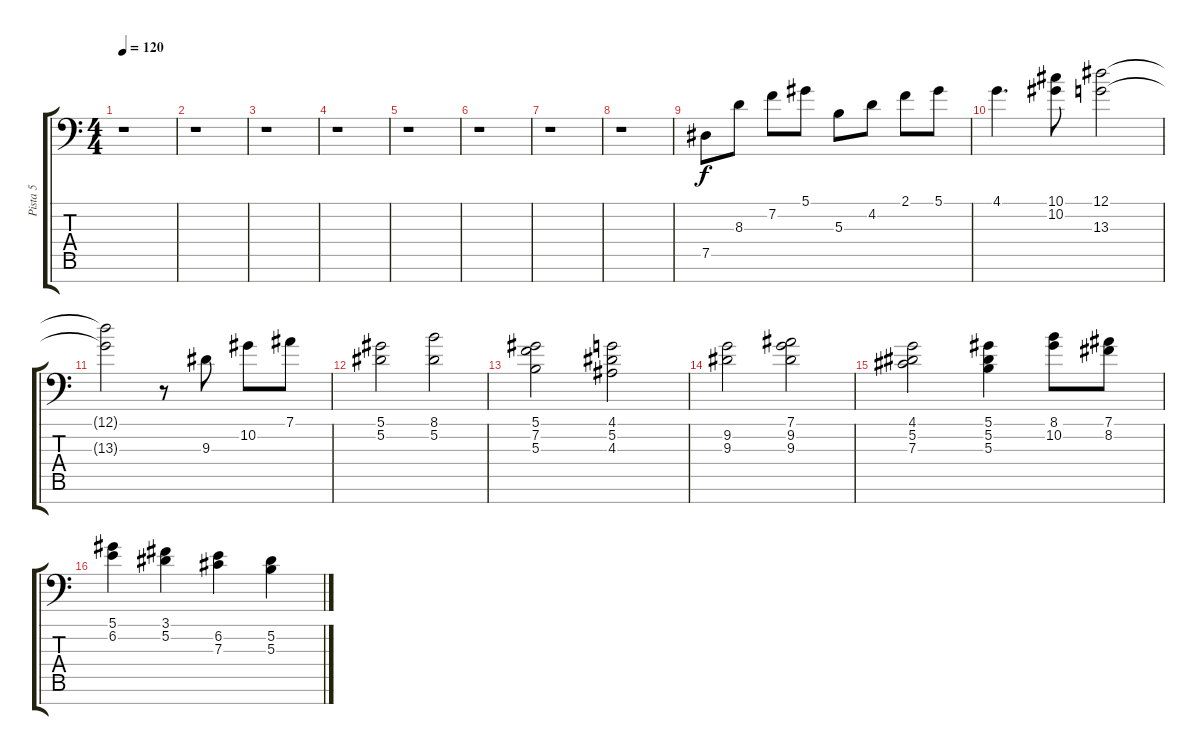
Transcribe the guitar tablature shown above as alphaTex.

\track ("Pista 5" "Pista 5") {instrument synthstrings1}
\staff {score tabs}
\tuning (Eb4 Bb3 Gb3 Db3 Ab2 Eb2 Bb1) {hide}
\ts (4 4)
\tempo 120
\clef f4
\ks c
r.1{dy f} |
r.1 |
r.1 |
r.1 |
r.1 |
r.1 |
r.1 |
r.1 |
7.5.8 8.3.8 7.2.8 5.1.8 5.3.8 4.2.8 2.1.8 5.1.8 |
4.1.4{d} (10.1 10.2).8 (12.1 13.3).2 |
(12.1{t} 13.3{t}).2 r.8 9.3.8 10.2.8 7.1.8 |
(5.1 5.2).2 (8.1 5.2).2 |
(5.1 7.2 5.3).2 (4.1 5.2 4.3).2 |
(9.2 9.3).2 (7.1 9.2 9.3).2 |
(4.1 5.2 7.3).2 (5.1 5.2 5.3).4 (8.1 10.2).8 (7.1 8.2).8 |
(5.1 6.2).4 (3.1 5.2).4 (6.2 7.3).4 (5.2 5.3).4
